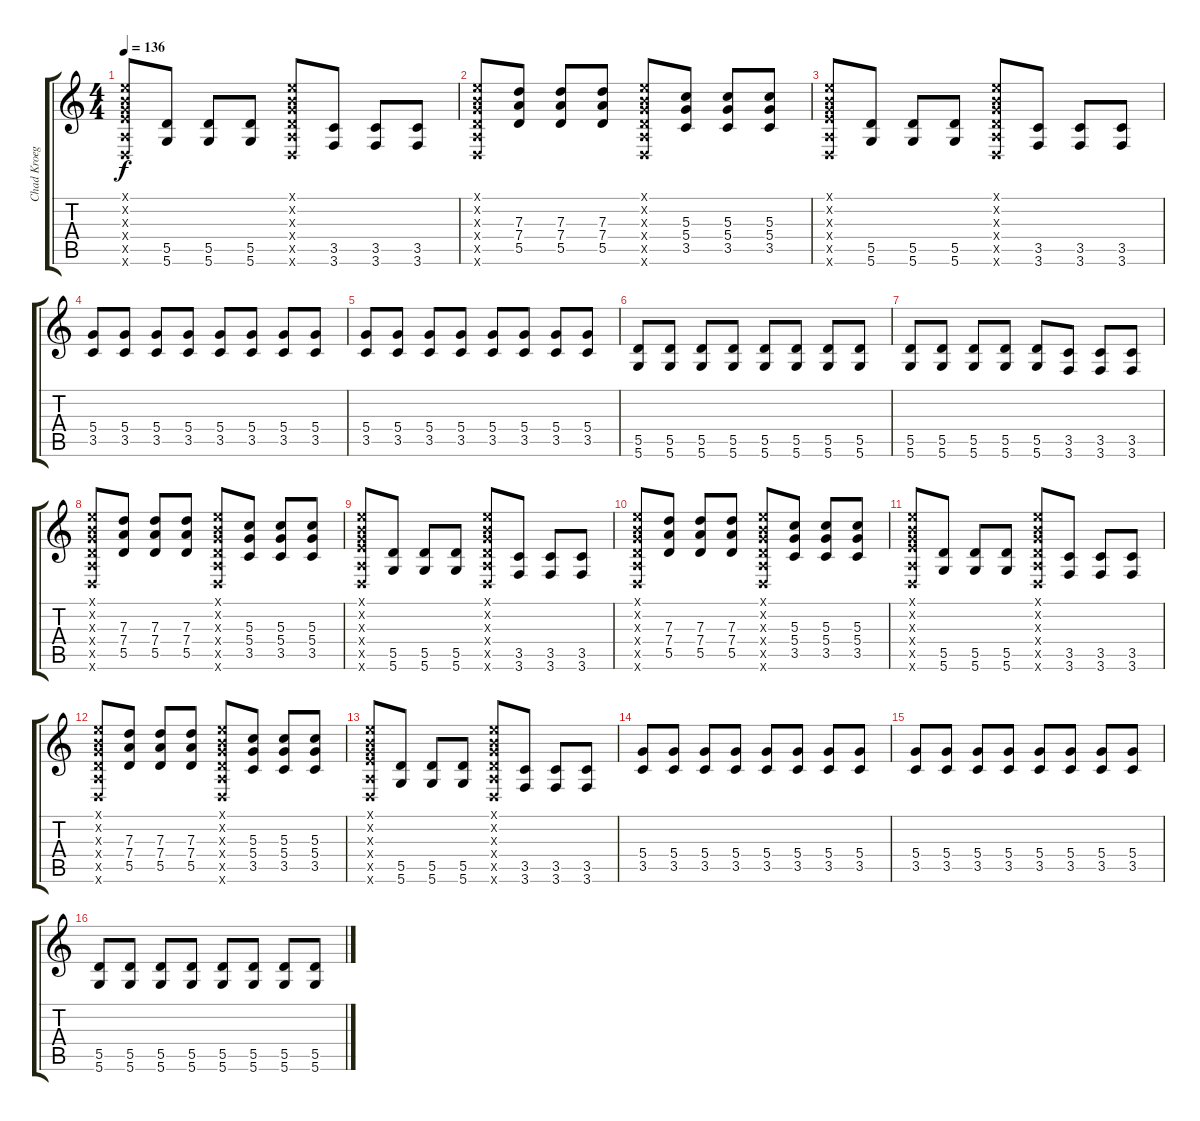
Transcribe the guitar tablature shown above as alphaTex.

\track ("Chad Kroeger" "Chad Kroeg") {instrument overdrivenguitar}
\staff {score tabs}
\tuning (E4 B3 G3 D3 A2 D2) {hide}
\ts (4 4)
\tempo 136
\clef g2
\ks c
(0.1{x} 0.2{x} 0.3{x} 2.4{x} 0.5{x} 0.6{x}).8{dy f} (5.5 5.6).8 (5.5 5.6).8 (5.5 5.6).8 (0.1{x} 0.2{x} 0.3{x} 0.4{x} 0.5{x} 0.6{x}).8 (3.5 3.6).8 (3.5 3.6).8 (3.5 3.6).8 |
(0.1{x} 0.2{x} 0.3{x} 0.4{x} 0.5{x} 0.6{x}).8 (7.3 7.4 5.5).8 (7.3 7.4 5.5).8 (7.3 7.4 5.5).8 (0.1{x} 0.2{x} 0.3{x} 0.4{x} 0.5{x} 0.6{x}).8 (5.3 5.4 3.5).8 (5.3 5.4 3.5).8 (5.3 5.4 3.5).8 |
(0.1{x} 0.2{x} 0.3{x} 2.4{x} 0.5{x} 0.6{x}).8 (5.5 5.6).8 (5.5 5.6).8 (5.5 5.6).8 (0.1{x} 0.2{x} 0.3{x} 0.4{x} 0.5{x} 0.6{x}).8 (3.5 3.6).8 (3.5 3.6).8 (3.5 3.6).8 |
(5.4 3.5).8 (5.4 3.5).8 (5.4 3.5).8 (5.4 3.5).8 (5.4 3.5).8 (5.4 3.5).8 (5.4 3.5).8 (5.4 3.5).8 |
(5.4 3.5).8 (5.4 3.5).8 (5.4 3.5).8 (5.4 3.5).8 (5.4 3.5).8 (5.4 3.5).8 (5.4 3.5).8 (5.4 3.5).8 |
(5.5 5.6).8 (5.5 5.6).8 (5.5 5.6).8 (5.5 5.6).8 (5.5 5.6).8 (5.5 5.6).8 (5.5 5.6).8 (5.5 5.6).8 |
(5.5 5.6).8 (5.5 5.6).8 (5.5 5.6).8 (5.5 5.6).8 (5.5 5.6).8 (3.5 3.6).8 (3.5 3.6).8 (3.5 3.6).8 |
(0.1{x} 0.2{x} 0.3{x} 0.4{x} 0.5{x} 0.6{x}).8 (7.3 7.4 5.5).8 (7.3 7.4 5.5).8 (7.3 7.4 5.5).8 (0.1{x} 0.2{x} 0.3{x} 0.4{x} 0.5{x} 0.6{x}).8 (5.3 5.4 3.5).8 (5.3 5.4 3.5).8 (5.3 5.4 3.5).8 |
(0.1{x} 0.2{x} 0.3{x} 2.4{x} 0.5{x} 0.6{x}).8 (5.5 5.6).8 (5.5 5.6).8 (5.5 5.6).8 (0.1{x} 0.2{x} 0.3{x} 0.4{x} 0.5{x} 0.6{x}).8 (3.5 3.6).8 (3.5 3.6).8 (3.5 3.6).8 |
(0.1{x} 0.2{x} 0.3{x} 0.4{x} 0.5{x} 0.6{x}).8 (7.3 7.4 5.5).8 (7.3 7.4 5.5).8 (7.3 7.4 5.5).8 (0.1{x} 0.2{x} 0.3{x} 0.4{x} 0.5{x} 0.6{x}).8 (5.3 5.4 3.5).8 (5.3 5.4 3.5).8 (5.3 5.4 3.5).8 |
(0.1{x} 0.2{x} 0.3{x} 2.4{x} 0.5{x} 0.6{x}).8 (5.5 5.6).8 (5.5 5.6).8 (5.5 5.6).8 (0.1{x} 0.2{x} 0.3{x} 0.4{x} 0.5{x} 0.6{x}).8 (3.5 3.6).8 (3.5 3.6).8 (3.5 3.6).8 |
(0.1{x} 0.2{x} 0.3{x} 0.4{x} 0.5{x} 0.6{x}).8 (7.3 7.4 5.5).8 (7.3 7.4 5.5).8 (7.3 7.4 5.5).8 (0.1{x} 0.2{x} 0.3{x} 0.4{x} 0.5{x} 0.6{x}).8 (5.3 5.4 3.5).8 (5.3 5.4 3.5).8 (5.3 5.4 3.5).8 |
(0.1{x} 0.2{x} 0.3{x} 2.4{x} 0.5{x} 0.6{x}).8 (5.5 5.6).8 (5.5 5.6).8 (5.5 5.6).8 (0.1{x} 0.2{x} 0.3{x} 0.4{x} 0.5{x} 0.6{x}).8 (3.5 3.6).8 (3.5 3.6).8 (3.5 3.6).8 |
(5.4 3.5).8 (5.4 3.5).8 (5.4 3.5).8 (5.4 3.5).8 (5.4 3.5).8 (5.4 3.5).8 (5.4 3.5).8 (5.4 3.5).8 |
(5.4 3.5).8 (5.4 3.5).8 (5.4 3.5).8 (5.4 3.5).8 (5.4 3.5).8 (5.4 3.5).8 (5.4 3.5).8 (5.4 3.5).8 |
(5.5 5.6).8 (5.5 5.6).8 (5.5 5.6).8 (5.5 5.6).8 (5.5 5.6).8 (5.5 5.6).8 (5.5 5.6).8 (5.5 5.6).8
